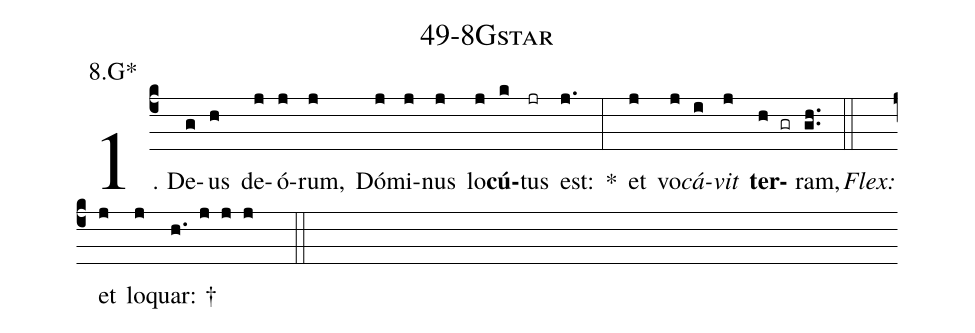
name: 49-8Gstar;
annotation: 8.G*;
%%
(c4)1. De(g)us(h) de(j)ó(j)rum,(j) Dó(j)mi(j)nus(j) lo(j)<b>cú</b>(k)tus(jr) est:(j.) *(:) et(j) vo(j)<i>cá</i>(i)<i>vit</i>(j) <b>ter</b>(h gr)ram,(gh..) (::)
<i>Flex:</i>()  et(j) lo(j)quar: †(h. j j j  ::)
